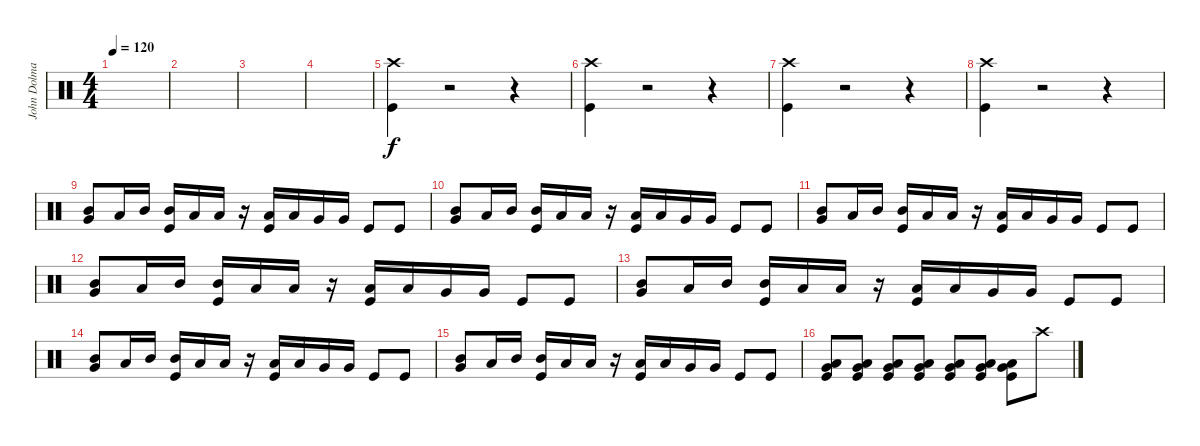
\track ("John Dolmayan (Drums)" "John Dolma") {instrument percussion}
\staff {score}
\articulation defaults
\ts (4 4)
\tempo 120
\clef neutral
\ks c
|
|
|
|
("Crash high (hit)" "Kick (hit)").4 r.2 r.4 |
("Crash high (hit)" "Kick (hit)").4 r.2 r.4 |
("Crash high (hit)" "Kick (hit)").4 r.2 r.4 |
("Crash high (hit)" "Kick (hit)").4 r.2 r.4 |
("Mid Tom (hit)" "Very Low Tom (hit)").8 "Low Tom (hit)".16 "Mid Tom (hit)".16 ("Mid Tom (hit)" "Kick (hit)").16 "Low Tom (hit)".16 "Low Tom (hit)".16 r.16 ("Low Tom (hit)" "Kick (hit)").16 "Low Tom (hit)".16 "Very Low Tom (hit)".16 "Very Low Tom (hit)".16 "Kick (hit)".8 "Kick (hit)".8 |
("Mid Tom (hit)" "Very Low Tom (hit)").8 "Low Tom (hit)".16 "Mid Tom (hit)".16 ("Mid Tom (hit)" "Kick (hit)").16 "Low Tom (hit)".16 "Low Tom (hit)".16 r.16 ("Low Tom (hit)" "Kick (hit)").16 "Low Tom (hit)".16 "Very Low Tom (hit)".16 "Very Low Tom (hit)".16 "Kick (hit)".8 "Kick (hit)".8 |
("Mid Tom (hit)" "Very Low Tom (hit)").8 "Low Tom (hit)".16 "Mid Tom (hit)".16 ("Mid Tom (hit)" "Kick (hit)").16 "Low Tom (hit)".16 "Low Tom (hit)".16 r.16 ("Low Tom (hit)" "Kick (hit)").16 "Low Tom (hit)".16 "Very Low Tom (hit)".16 "Very Low Tom (hit)".16 "Kick (hit)".8 "Kick (hit)".8 |
("Mid Tom (hit)" "Very Low Tom (hit)").8 "Low Tom (hit)".16 "Mid Tom (hit)".16 ("Mid Tom (hit)" "Kick (hit)").16 "Low Tom (hit)".16 "Low Tom (hit)".16 r.16 ("Low Tom (hit)" "Kick (hit)").16 "Low Tom (hit)".16 "Very Low Tom (hit)".16 "Very Low Tom (hit)".16 "Kick (hit)".8 "Kick (hit)".8 |
("Mid Tom (hit)" "Very Low Tom (hit)").8 "Low Tom (hit)".16 "Mid Tom (hit)".16 ("Mid Tom (hit)" "Kick (hit)").16 "Low Tom (hit)".16 "Low Tom (hit)".16 r.16 ("Low Tom (hit)" "Kick (hit)").16 "Low Tom (hit)".16 "Very Low Tom (hit)".16 "Very Low Tom (hit)".16 "Kick (hit)".8 "Kick (hit)".8 |
("Mid Tom (hit)" "Very Low Tom (hit)").8 "Low Tom (hit)".16 "Mid Tom (hit)".16 ("Mid Tom (hit)" "Kick (hit)").16 "Low Tom (hit)".16 "Low Tom (hit)".16 r.16 ("Low Tom (hit)" "Kick (hit)").16 "Low Tom (hit)".16 "Very Low Tom (hit)".16 "Very Low Tom (hit)".16 "Kick (hit)".8 "Kick (hit)".8 |
("Mid Tom (hit)" "Very Low Tom (hit)").8 "Low Tom (hit)".16 "Mid Tom (hit)".16 ("Mid Tom (hit)" "Kick (hit)").16 "Low Tom (hit)".16 "Low Tom (hit)".16 r.16 ("Low Tom (hit)" "Kick (hit)").16 "Low Tom (hit)".16 "Very Low Tom (hit)".16 "Very Low Tom (hit)".16 "Kick (hit)".8 "Kick (hit)".8 |
("Very Low Tom (hit)" "Low Tom (hit)" "Kick (hit)").8 ("Very Low Tom (hit)" "Low Tom (hit)" "Kick (hit)").8 ("Very Low Tom (hit)" "Low Tom (hit)" "Kick (hit)").8 ("Very Low Tom (hit)" "Low Tom (hit)" "Kick (hit)").8 ("Very Low Tom (hit)" "Low Tom (hit)" "Kick (hit)").8 ("Very Low Tom (hit)" "Low Tom (hit)" "Kick (hit)").8 ("Very Low Tom (hit)" "Low Tom (hit)" "Kick (hit)").8 "Crash high (hit)".8
